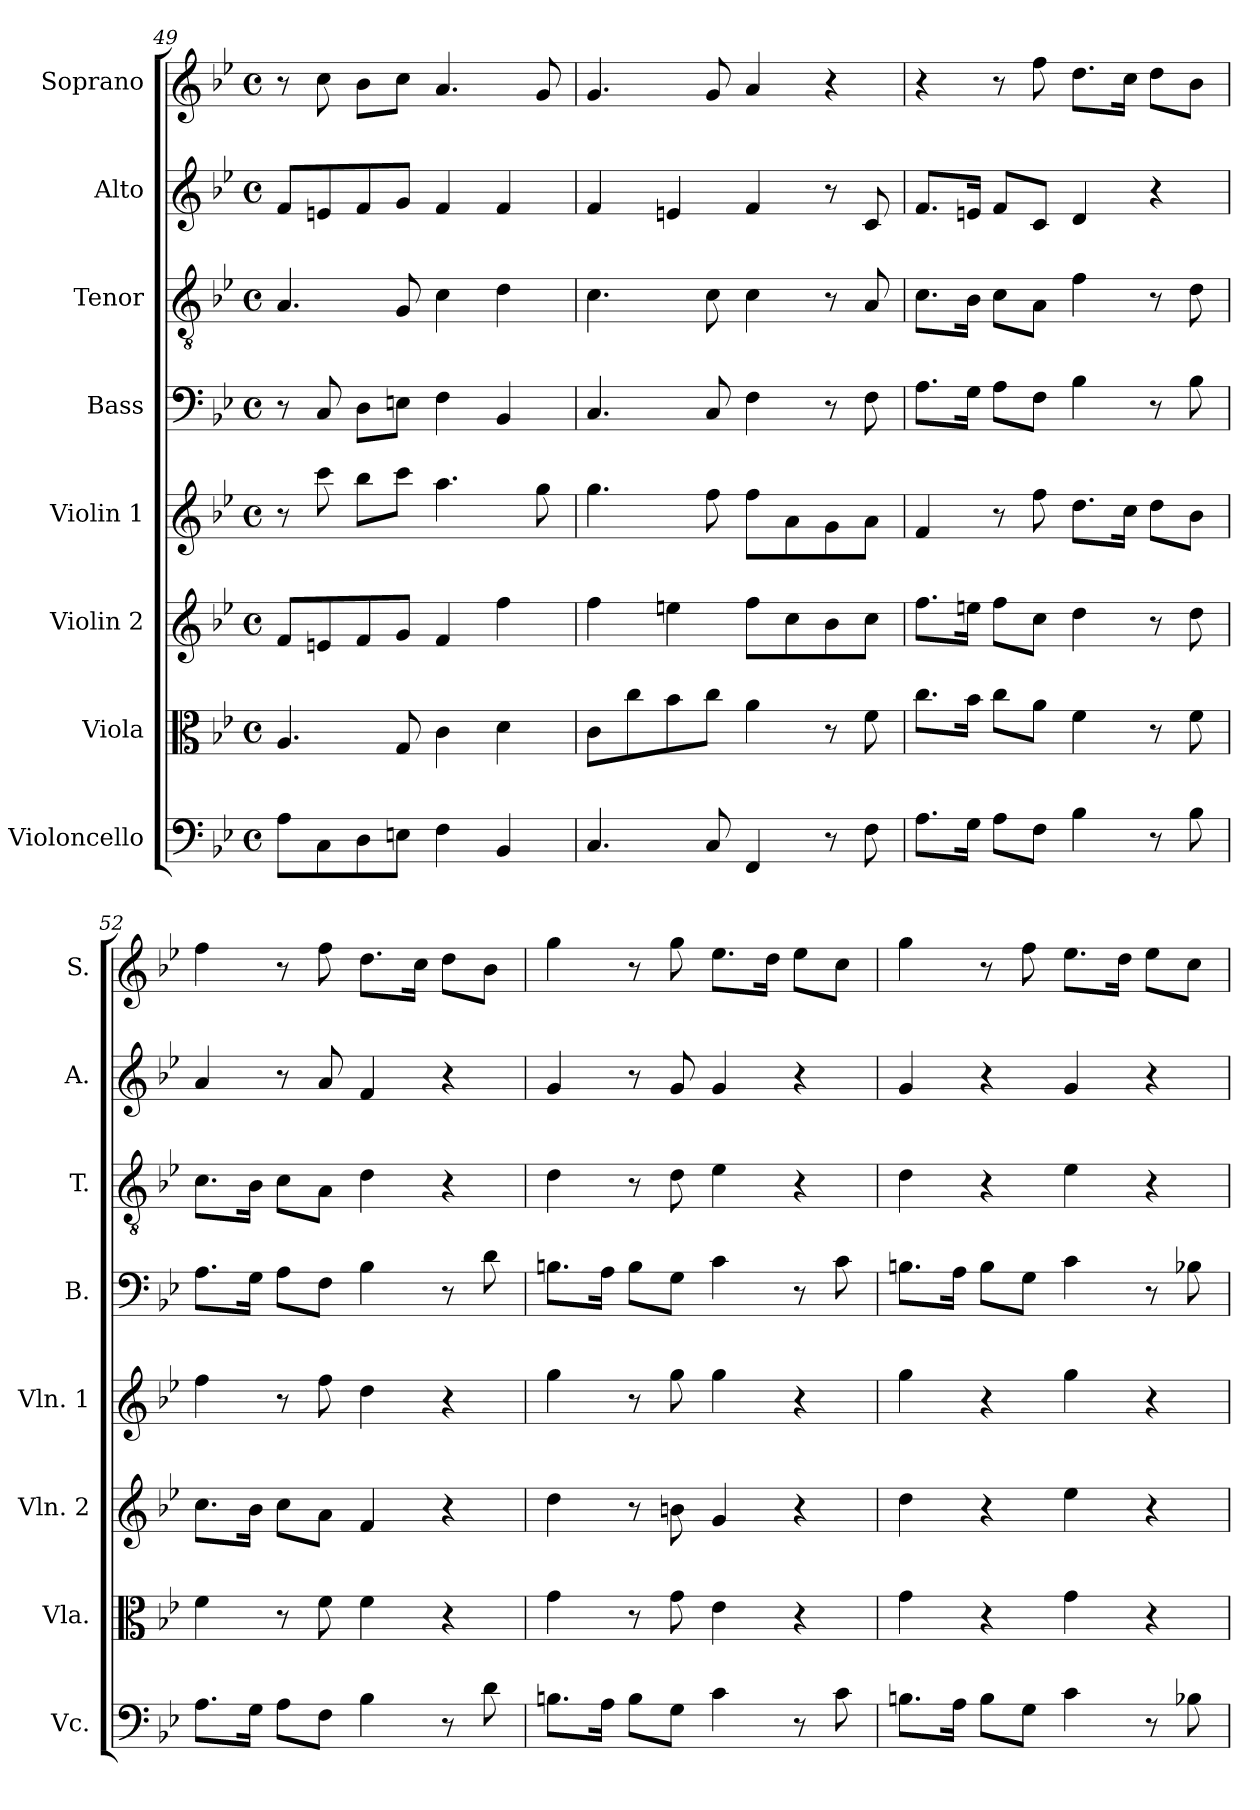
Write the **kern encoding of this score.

**kern	**kern	**kern	**kern	**kern	**kern	**kern	**kern
*part8	*part7	*part6	*part5	*part4	*part3	*part2	*part1
*staff8	*staff7	*staff6	*staff5	*staff4	*staff3	*staff2	*staff1
*I"Violoncello	*I"Viola	*I"Violin 2	*I"Violin 1	*I"Bass	*I"Tenor	*I"Alto	*I"Soprano
*I'Vc.	*I'Vla.	*I'Vln. 2	*I'Vln. 1	*I'B.	*I'T.	*I'A.	*I'S.
!!LO:PB:g=z
*clefF4	*clefC3	*clefG2	*clefG2	*clefF4	*clefGv2	*clefG2	*clefG2
*	*	*	*	*	*ITrd7c12	*	*
*k[b-e-]	*k[b-e-]	*k[b-e-]	*k[b-e-]	*k[b-e-]	*k[b-e-]	*k[b-e-]	*k[b-e-]
*B-:	*B-:	*B-:	*B-:	*B-:	*B-:	*B-:	*B-:
*M4/4	*M4/4	*M4/4	*M4/4	*M4/4	*M4/4	*M4/4	*M4/4
*met(c)	*met(c)	*met(c)	*met(c)	*met(c)	*met(c)	*met(c)	*met(c)
=49	=49	=49	=49	=49	=49	=49	=49
8Ai\L	4.Ai/	8fi/L	8r	8r	4.AAi/	8fi/L	8r
8Ci\	.	8eni/	8ccci\	8Ci/	.	8eni/	8cci\
8Di\	.	8fi/	8bb-i\L	8Di\L	.	8fi/	8b-i\L
8Eni\J	8Gi/	8gi/J	8ccci\J	8Eni\J	8GGi/	8gi/J	8cci\J
4Fi\	4ci\	4fi/	4.aai\	4Fi\	4Ci\	4fi/	4.ai/
4BB-i/	4di\	4ffi\	.	4BB-i/	4Di\	4fi/	.
.	.	.	8ggi\	.	.	.	8gi/
=50	=50	=50	=50	=50	=50	=50	=50
4.Ci/	8ci\L	4ffi\	4.ggi\	4.Ci/	4.Ci\	4fi/	4.gi/
.	8cci\	.	.	.	.	.	.
.	8b-i\	4eeni\	.	.	.	4eni/	.
8Ci/	8cci\J	.	8ffi\	8Ci/	8Ci\	.	8gi/
4FFi/	4ai\	8ffi\L	8ffi\L	4Fi\	4Ci\	4fi/	4ai/
.	.	8cci\	8ai\	.	.	.	.
8r	8r	8b-i\	8gi\	8r	8r	8r	4r
8Fi\	8fi\	8cci\J	8ai\J	8Fi\	8AAi/	8ci/	.
=51	=51	=51	=51	=51	=51	=51	=51
8.Ai\L	8.cci\L	8.ffi\L	4fi/	8.Ai\L	8.Ci\L	8.fi/L	4r
16Gi\Jk	16b-i\Jk	16eeni\Jk	.	16Gi\Jk	16BB-i\Jk	16eni/Jk	.
8Ai\L	8cci\L	8ffi\L	8r	8Ai\L	8Ci\L	8fi/L	8r
8Fi\J	8ai\J	8cci\J	8ffi\	8Fi\J	8AAi\J	8ci/J	8ffi\
4B-i\	4fi\	4ddi\	8.ddi\L	4B-i\	4Fi\	4di/	8.ddi\L
.	.	.	16cci\Jk	.	.	.	16cci\Jk
8r	8r	8r	8ddi\L	8r	8r	4r	8ddi\L
8B-i\	8fi\	8ddi\	8b-i\J	8B-i\	8Di\	.	8b-i\J
=52	=52	=52	=52	=52	=52	=52	=52
8.Ai\L	4fi\	8.cci\L	4ffi\	8.Ai\L	8.Ci\L	4ai/	4ffi\
16Gi\Jk	.	16b-i\Jk	.	16Gi\Jk	16BB-i\Jk	.	.
8Ai\L	8r	8cci\L	8r	8Ai\L	8Ci\L	8r	8r
8Fi\J	8fi\	8ai\J	8ffi\	8Fi\J	8AAi\J	8ai/	8ffi\
4B-i\	4fi\	4fi/	4ddi\	4B-i\	4Di\	4fi/	8.ddi\L
.	.	.	.	.	.	.	16cci\Jk
8r	4r	4r	4r	8r	4r	4r	8ddi\L
8di\	.	.	.	8di\	.	.	8b-i\J
=53	=53	=53	=53	=53	=53	=53	=53
8.Bni\L	4gi\	4ddi\	4ggi\	8.Bni\L	4Di\	4gi/	4ggi\
16Ai\Jk	.	.	.	16Ai\Jk	.	.	.
8Bi\L	8r	8r	8r	8Bi\L	8r	8r	8r
8Gi\J	8gi\	8bni\	8ggi\	8Gi\J	8Di\	8gi/	8ggi\
4ci\	4e-i\	4gi/	4ggi\	4ci\	4E-i\	4gi/	8.ee-i\L
.	.	.	.	.	.	.	16ddi\Jk
8r	4r	4r	4r	8r	4r	4r	8ee-i\L
8ci\	.	.	.	8ci\	.	.	8cci\J
=54	=54	=54	=54	=54	=54	=54	=54
8.Bni\L	4gi\	4ddi\	4ggi\	8.Bni\L	4Di\	4gi/	4ggi\
16Ai\Jk	.	.	.	16Ai\Jk	.	.	.
8Bi\L	4r	4r	4r	8Bi\L	4r	4r	8r
8Gi\J	.	.	.	8Gi\J	.	.	8ffi\
4ci\	4gi\	4ee-i\	4ggi\	4ci\	4E-i\	4gi/	8.ee-i\L
.	.	.	.	.	.	.	16ddi\Jk
8r	4r	4r	4r	8r	4r	4r	8ee-i\L
8B-Xi\	.	.	.	8B-Xi\	.	.	8cci\J
=	=	=	=	=	=	=	=
*-	*-	*-	*-	*-	*-	*-	*-
